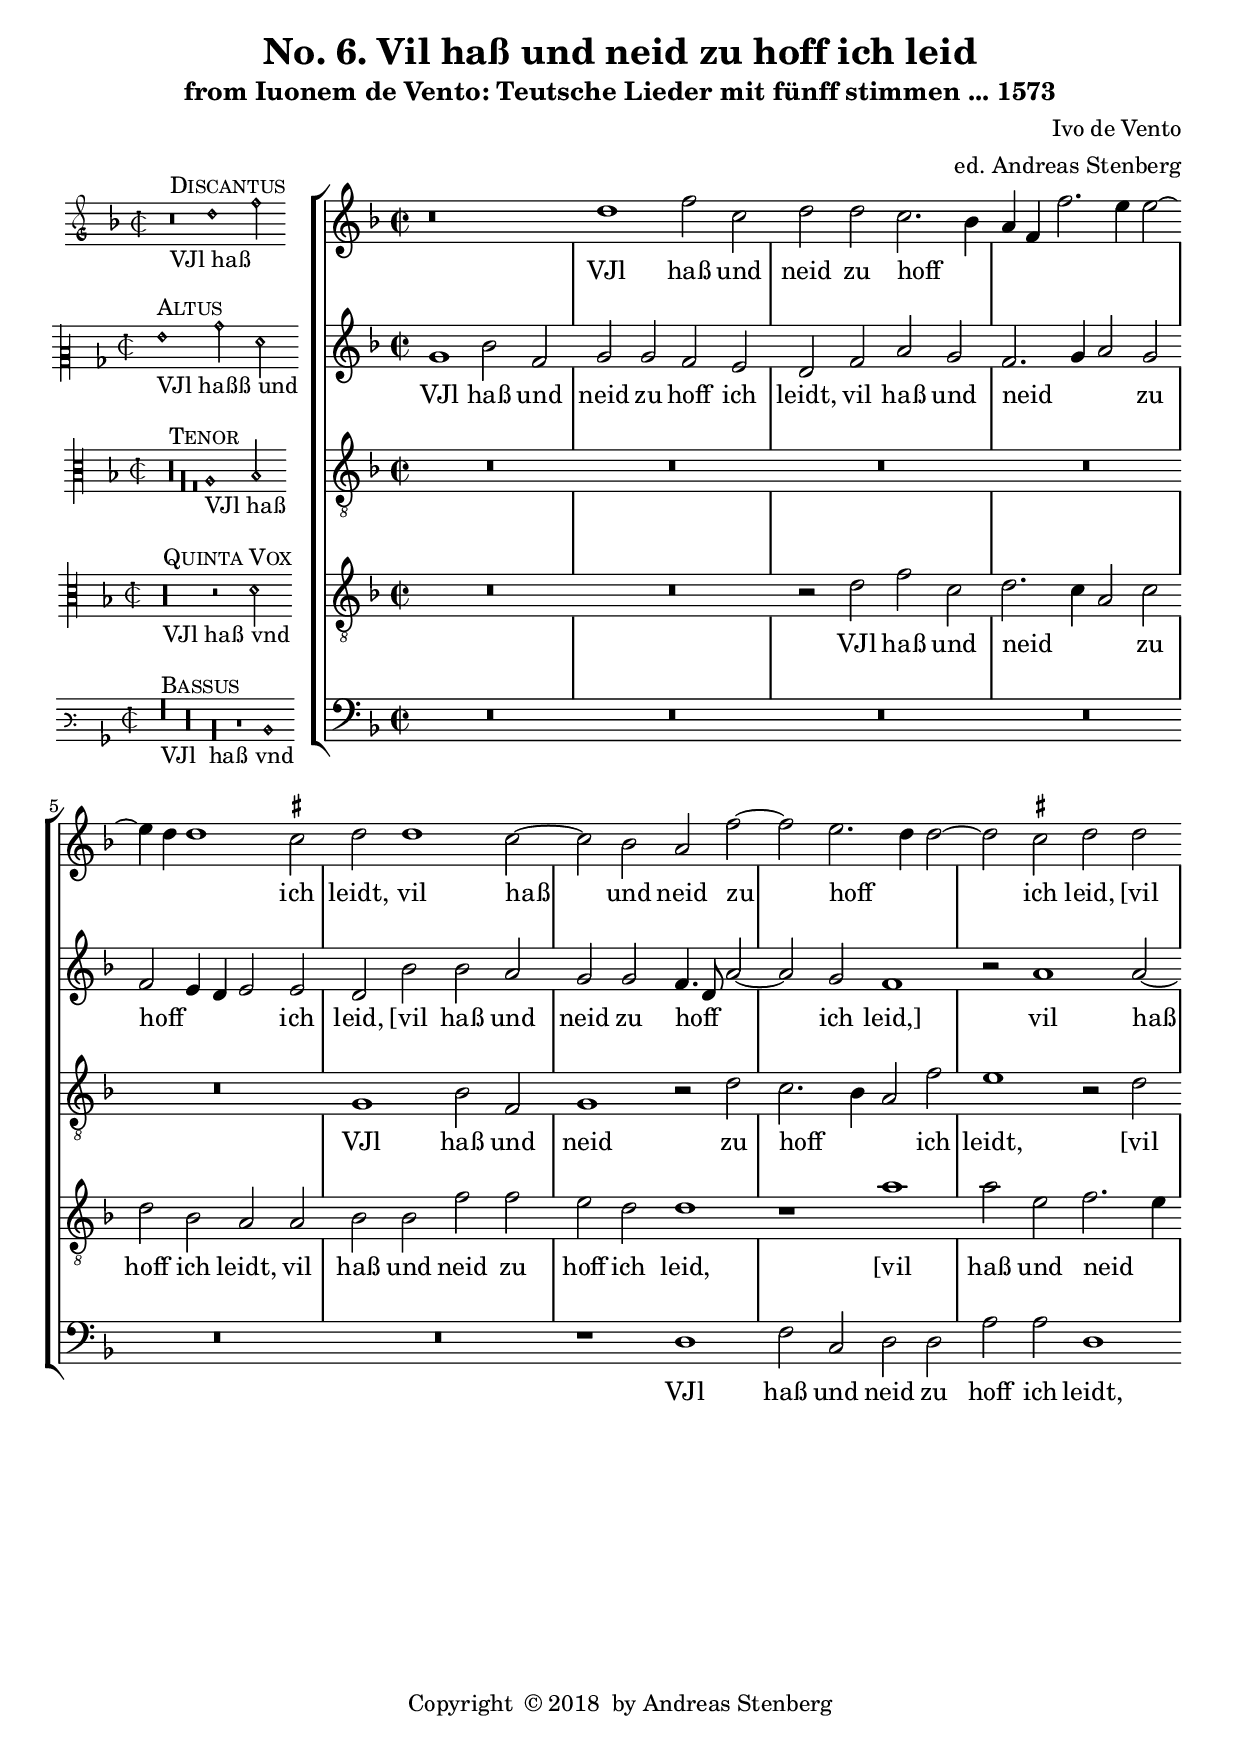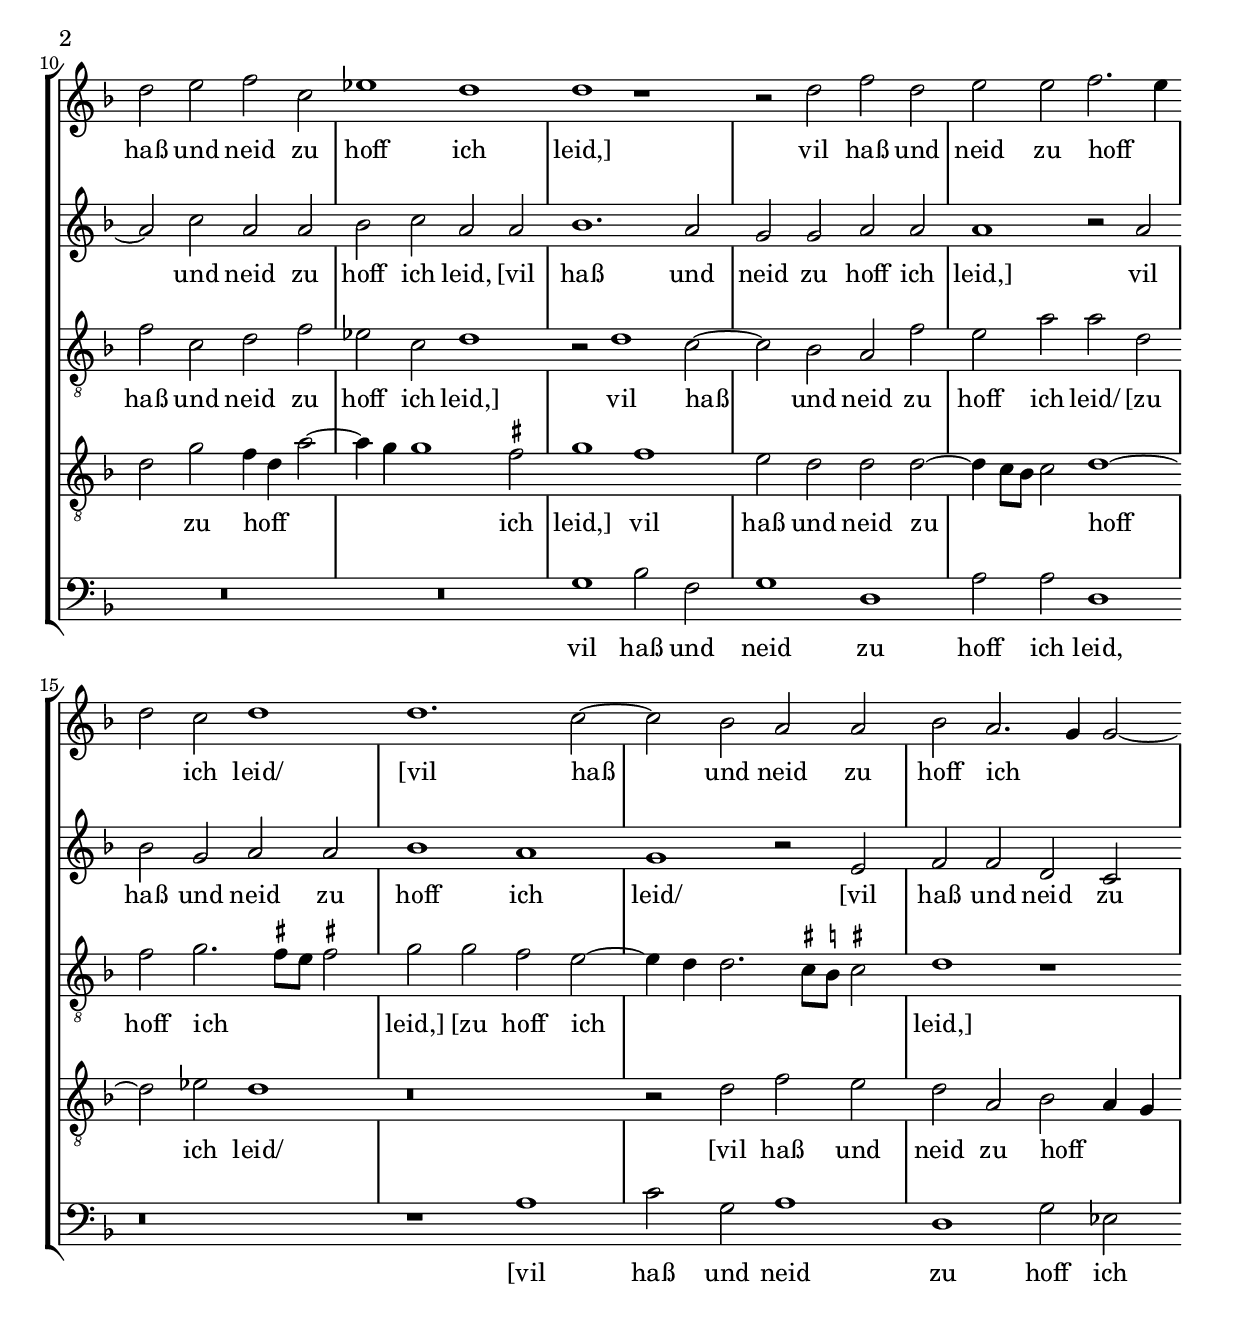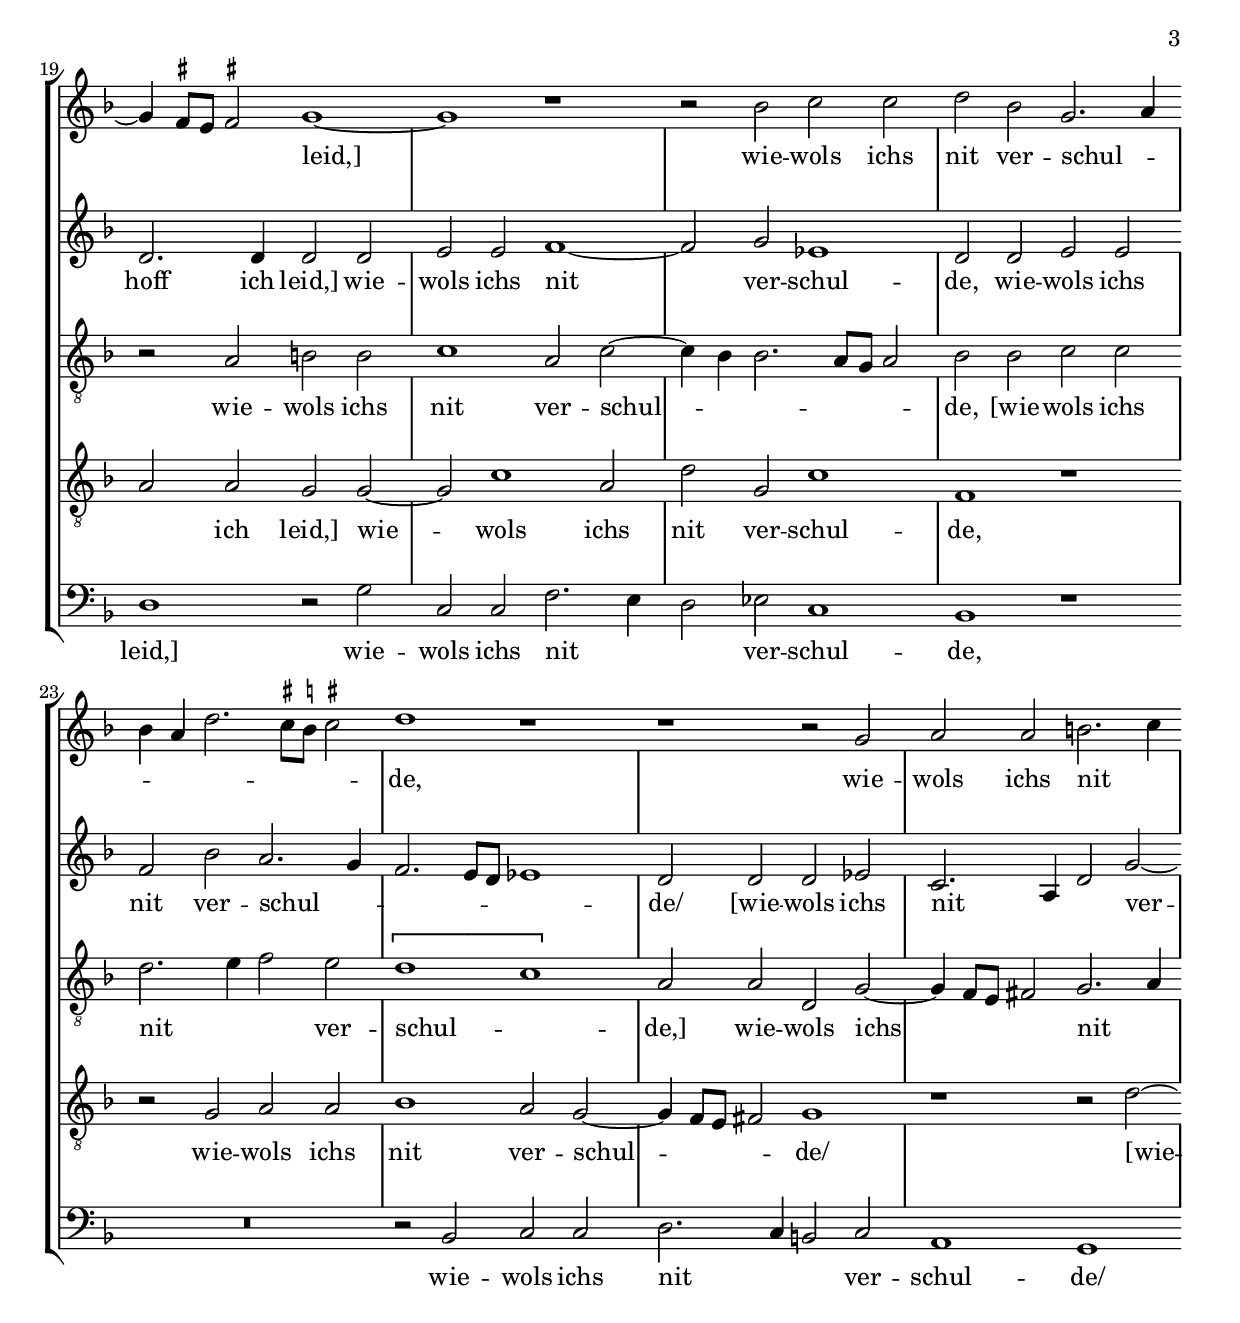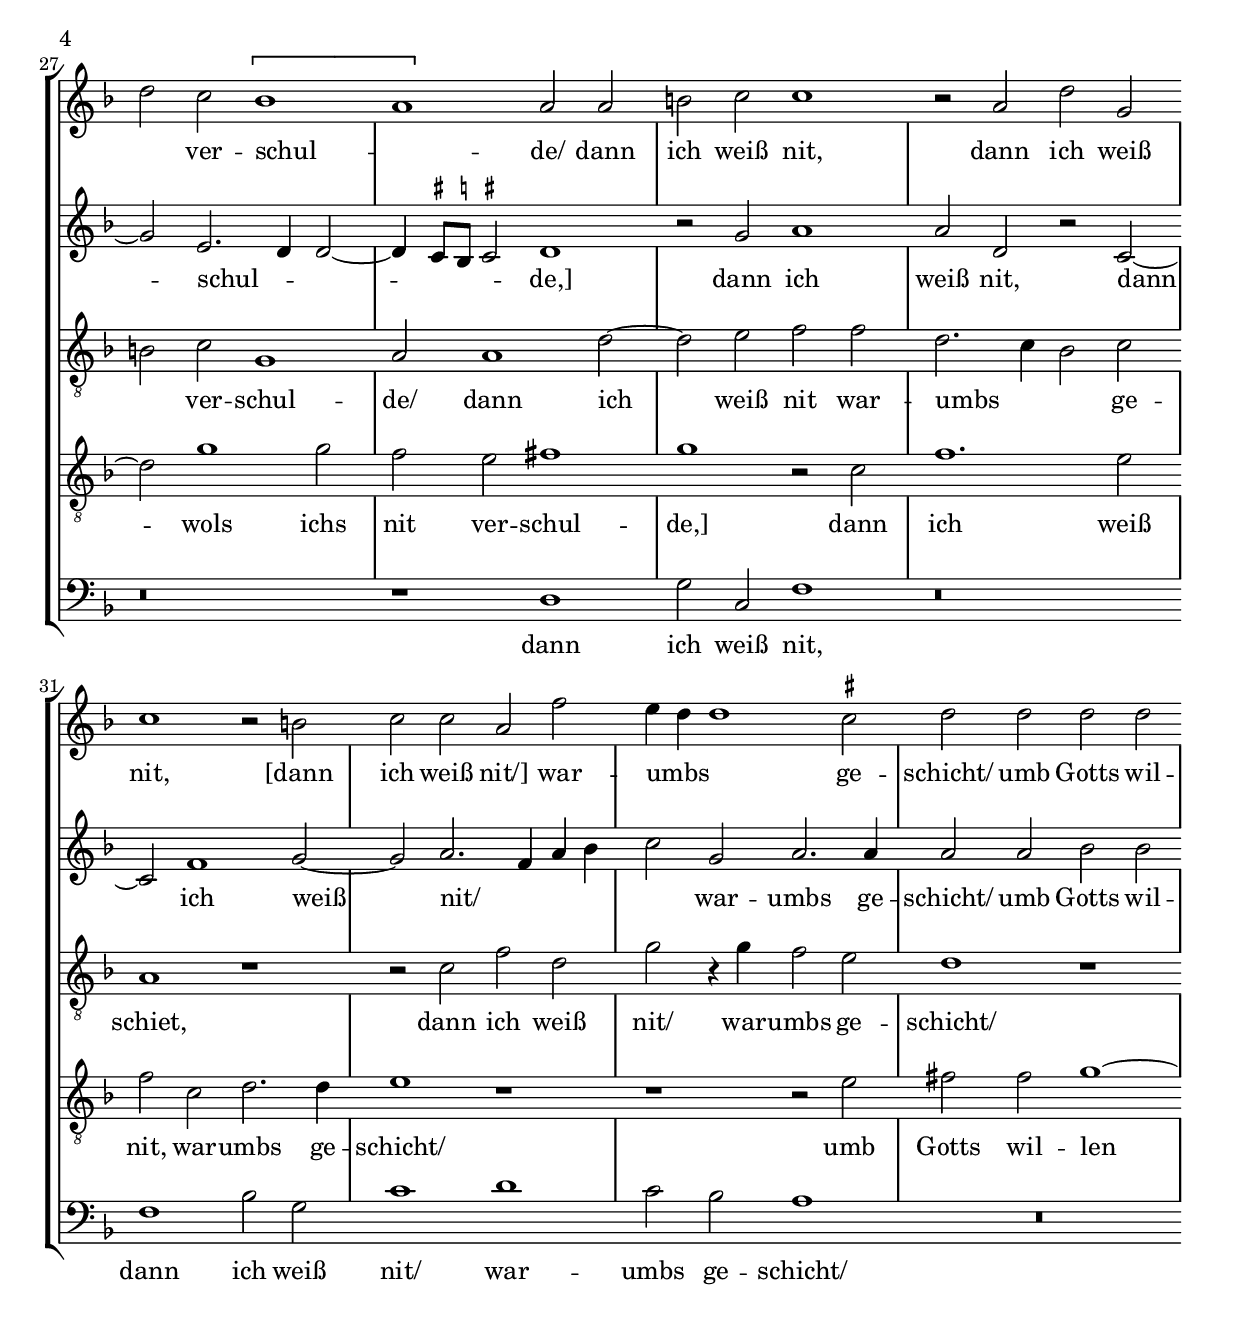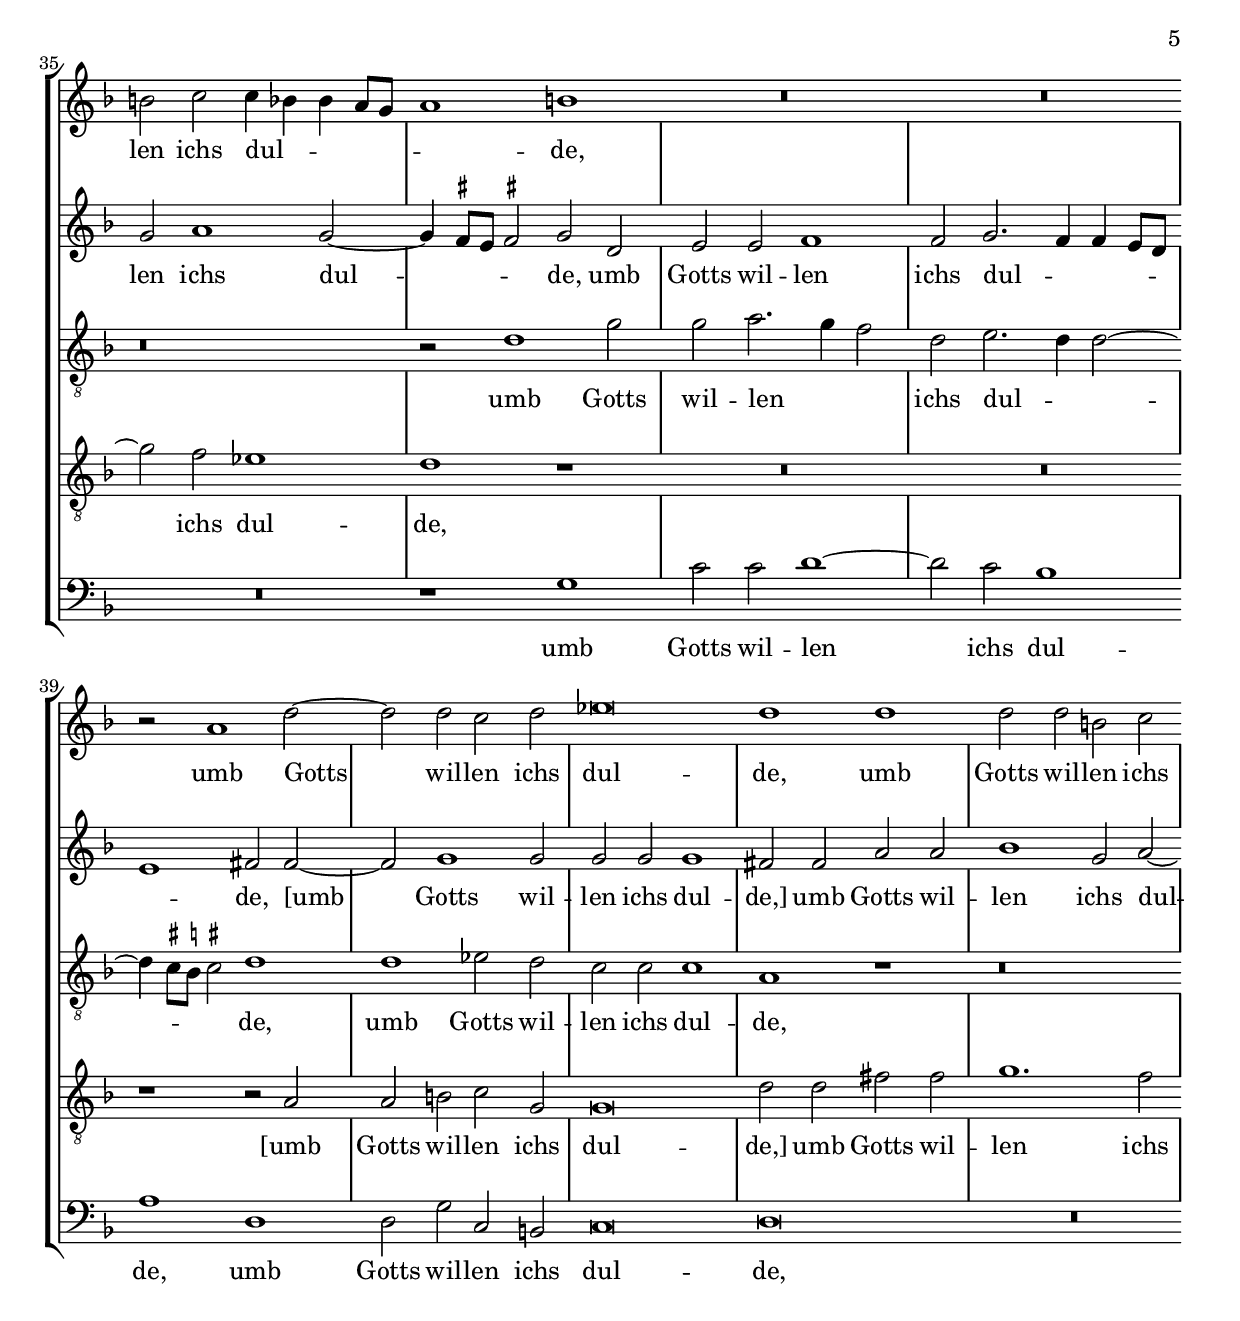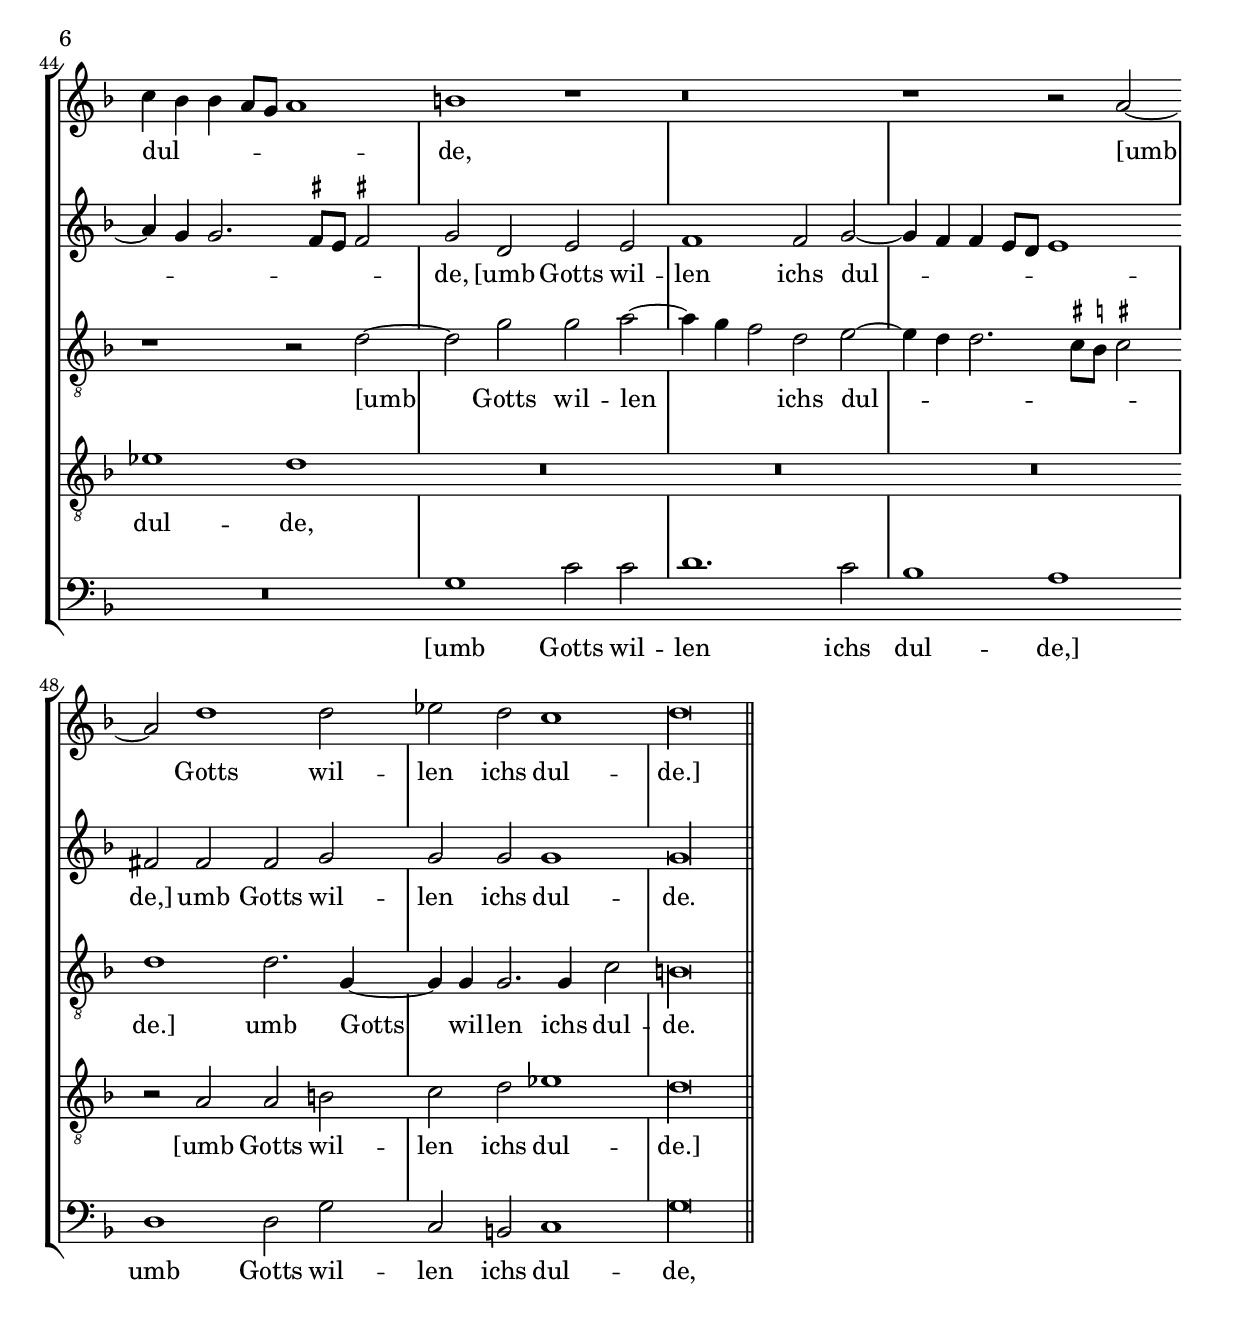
\version "2.18.0"
\include "deutsch.ly"
ficta = \once \set suggestAccidentals =##t
#(append! supported-clefs '(("mensural-f3" . ("clefs.mensural.f" 0 0))))
\header {
  title = "No. 6. Vil haß und neid zu hoff ich leid"
  subtitle = "from Iuonem de Vento: Teutsche Lieder mit fünff stimmen ... 1573"
  composer = "Ivo de Vento"
  arranger = "ed. Andreas Stenberg"
  poet = ""
  meter =""
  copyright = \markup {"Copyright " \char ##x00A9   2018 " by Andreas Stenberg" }
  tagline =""
}
global = {
  \key f \major
}

sopMusic = \relative c'' {

  \set Score.tempoHideNote = ##t
  \tempo 2 = 86
  \time 2/2
  \set Timing.measureLength = #(ly:make-moment 4/2)
  \override Staff.BarLine.transparent = ##t
  r\breve
  d1 f2 c2
  d2 d2 c2.\melisma b4
  a4 f4 f'2. e4 e2~
  e4 d4 d1\melismaEnd \ficta cis2				%% end of first line in orig.
  d2 d1 c2~
  c2 b2 a2 f'2~
  f2 e2.\melisma d4 d2~
  d2\melismaEnd \ficta cis2 d2 d2
  d2 e2 f2 c2						% end of second line
  es1 d1
  d1 r1
  r2 d2 f2 d2
  e2 e2 f2.\melisma e4
  d2\melismaEnd c2 d1
  d1. c2~
  c2 b2 a2 a2
  b2 a2.\melisma g4 g2~
  g4 \ficta fis8 e8 \ficta fis!2\melismaEnd				%% end of third line
  g1~
  g1 r1
  r2 b2 c2 c2
  d2 b2 g2.\melisma a4
  b4 a4 d2.  \ficta cis8 \ficta h8 \ficta cis!2\melismaEnd
  d1 r1
  r1 r2 g,2
  a2 a2 h2.\melisma c4					%% end of fourth line
  d2\melismaEnd c2 \[b1\melisma
  a1\]\melismaEnd a2 a2
  h2 c2 c1
  r2 a2 d2 g,2
  c1 r2 h2
  c2 c2 a2 f'2
  e4\melisma d4 d1\melismaEnd \ficta cis2			%% end of fifth line and first page
  d2 d2 d2 d2
  h2 c2 c4\melisma b4 b4 a8 g8
  a1\melismaEnd h1
  R\breve*2
  r2 a1 d2~
  d2 d2 c2 d2
  es\breve
  d1 d1							%% end of sixth line (first on second page)
  d2 d2 h2 c2
  c4\melisma b4 b4 a8 g8 a1\melismaEnd
  h1 r1
  r\breve
  r1 r2 a2~
  a2 d1 d2
  es2 d2 c1
  \cadenzaOn
  d\longa
  \revert Staff.BarLine.transparent
  \bar "||"
}
sopWords = \lyricmode {
  VJl haß und neid zu hoff ich leidt,
  vil haß und neid zu hoff ich leid,
  [vil haß und neid zu hoff ich leid,]
  vil haß und neid zu hoff ich leid/
  [vil haß und neid zu hoff ich leid,]
  wie -- wols ichs nit ver -- schul -- de,
  wie -- wols ichs nit ver -- schul -- de/
  dann ich weiß nit,
  dann ich weiß nit,
  [dann ich weiß nit/]
  war -- umbs ge -- schicht/
  umb Gotts wil -- len ichs dul -- de,
  umb Gotts wil -- len ichs dul -- de,
  umb Gotts wil -- len ichs dul -- de,
  [umb Gotts wil -- len ichs dul -- de.]
}
altoMusic = \relative c' {
  \override Staff.BarLine.transparent = ##t
  g'1 b2 f2
  g2 g2 f2 e2
  d2 f2 a2 g2
  f2.\melisma g4 a2\melismaEnd g2
  f2\melisma e4 d4		%% end of first line in orig
  e2\melismaEnd e2
  d2 b'2 b2 a2
  g2 g2  f4.\melisma d8 a'2~
  a2 \melismaEnd g2 f1
  r2 a1 a2~
  a2 c2				%% end of second line
  a2 a2
  b2 c2 a2 a2
  b1. a2
  g2 g2 a2 a2
  a1 r2 a2
  b2 g2 a2 a2
  b1 a1
  g1				%% end of third line
  r2 e2
  f2 f2 d2 c2
  d2. d4 d2 d2
  e2 e2 f1~
  f2 g2 es1
  d2 d2 e2 e2
  f2 b2				%% end of fourth  line
  a2.\melisma g4
  f2. e8 d8 es1\melismaEnd
  d2 d2 d2 es2
  c2.\melisma a4 d2\melismaEnd g2~
  g2 e2.\melisma d4 d2~
  d4 \ficta cis8 \ficta h8 \ficta cis!2\melismaEnd d1
  r2 g2 a1				%% end of fifth line and first page
  a2 d,2 r2 c2~
  c2 f1 g2~
  g2 a2.\melisma f4 a4 b4
  c2\melismaEnd g2 a2. a4
  a2 a2 b2 b2
  g2 a1 g2~\melisma
  g4 \ficta fis8 e8 \ficta fis!2\melismaEnd		%% end of sixth line (first on second page)
  g2 d2
  e2 e2 f1
  f2 g2.\melisma f4 f4 e8 d8
  e1\melismaEnd fis2 fis2~
  fis2 g1 g2
  g2 g2 g1
  fis2 fis2				%% end of sewenth line
  a2 a2
  b1 g2 a2~\melisma
  a4 g4 g2. \ficta fis8 e8 \ficta fis!2\melismaEnd
  g2 d2 e2 e2
  f1  f2 g2~\melisma
  g4 f4 f4 e8 d8 e1\melismaEnd	%% end of eight line
  fis2 fis2 fis2 g2
  g2 g2  g1
  \cadenzaOn
  g\longa
  \revert Staff.BarLine.transparent
}
altoWords = \lyricmode {
  VJl haß und neid zu hoff ich leidt,
  vil haß und neid zu hoff ich leid,
  [vil haß und neid zu hoff ich leid,]
  vil haß und neid zu hoff ich leid,
  [vil haß und neid zu hoff ich leid,]
  vil haß und neid zu hoff ich leid/
  [vil haß und neid zu hoff ich leid,]
  wie -- wols ichs nit ver -- schul -- de,
  wie -- wols ichs nit ver -- schul -- de/
  [wie -- wols ichs nit ver -- schul -- de,]
  dann ich weiß nit,
  dann ich weiß nit/
  war -- umbs ge -- schicht/
  umb Gotts wil -- len ichs dul -- de,
  umb Gotts wil -- len ichs dul -- de,
  [umb Gotts wil -- len ichs dul -- de,]
  umb Gotts wil -- len ichs dul -- de,
  [umb Gotts wil -- len ichs dul -- de,]
  umb Gotts wil -- len ichs dul -- de.
}
tenorMusic = \relative c' {
  \clef "treble_8"
  \override Staff.BarLine.transparent = ##t
  R\breve*5
  g1 b2 f2
  g1 r2 d'2
  c2.\melisma b4 a2\melismaEnd f'2
  e1 r2 d2
  f2 c2					%% end of first line in orig.
  d2 f2
  es2 c2 d1

  r2 d1 c2~
  c2 b2 a2 f'2
  e2 a2 a2 d,2
  f2 g2.\melisma \ficta fis8 e8 \ficta fis!2\melismaEnd %% end of second line
  g2 g2 f2 e2~\melisma
  e4 d4 d2. \ficta cis8 \ficta h8 \ficta cis!2\melismaEnd
  d1 r1
  r2 a2 h2 h2
  c1 a2 c2~\melisma
  c4 b4 b2. a8 g8 a2\melismaEnd
  b2 b2					%% end of third line
  c2 c2
  d2.\melisma e4 f2\melismaEnd e2
  \[d1\melisma c1\]\melismaEnd
  a2 a2 d,2 g2~\melisma
  g4 f8 e8 fis2\melismaEnd g2.\melisma a4
  h2\melismaEnd c2 g1
  a2 a1 d2~
  d2 e2					%% end of fourth line
  f2 f2
  d2.\melisma c4 b2\melismaEnd c2
  a1 r1
  r2 c2 f2 d2
  g2 r4 g4 f2 e2
  d1 r1
  r\breve
  r2 d1 g2				%% end of fifth line and first page
  g2 a2.\melisma g4 f2\melismaEnd
  d2 e2.\melisma d4 d2~
  d4 \ficta cis8 \ficta h8 \ficta cis!2\melismaEnd d1
  d1 es2 d2
  c2 c2 c1
  a1 r1
  r\breve
  r1 r2 d2~
  d2 g2					%% end of sixth line and first on second page
  g2 a2~\melisma
  a4 g4 f2\melismaEnd d2 e2~\melisma
  e4 d4 d2. \ficta cis8 \ficta h8 \ficta cis!2\melismaEnd
  d1 d2. g,4~
  g4 g4 g2. g4 c2
  \cadenzaOn
  h\longa
  \revert Staff.BarLine.transparent
}
tenorWords = \lyricmode {
  VJl haß und neid zu hoff ich leidt,
  [vil haß und neid zu hoff ich leid,]
  vil haß und neid zu hoff ich leid/
  [zu hoff ich leid,]
  [zu hoff ich leid,]
  wie -- wols ichs nit ver -- schul -- de,
  [wie -- wols ichs nit ver -- schul -- de,]
  wie -- wols ichs nit ver -- schul -- de/
  dann ich weiß nit war -- umbs ge -- schiet,
  dann ich weiß nit/
  war -- umbs ge -- schicht/
  umb Gotts wil -- len ichs dul -- de,
  umb Gotts wil -- len ichs dul -- de,
  [umb Gotts wil -- len ichs dul -- de.]
  umb Gotts wil -- len ichs dul -- de.
}
tenorIIMusic = \relative c' {
  \clef "treble_8"
  \override Staff.BarLine.transparent = ##t
  R\breve*2
  r2 d2 f2 c2
  d2.\melisma c4 a2\melismaEnd c2
  d2 b2 a2 a2
  b2 b2					%% end of first line in orig.
  f'2 f2
  e2 d2 d1
  r1 a'1
  a2 e2 f2.\melisma e4
  d2\melismaEnd g2 f4\melisma d4 a'2~
  a4 g4 g1\melismaEnd \ficta fis2		%% end of second line
  g1 f1
  e2 d2 d2 d2~\melisma
  d4 c8 b8 c2\melismaEnd d1~
  d2 es2 d1
  r\breve
  r2 d2 f2 e2
  d2 a2 b2\melisma a4 g4		%% end of third line
  a2\melismaEnd a2 g2  g2~
  g2 c1 a2
  d2 g,2 c1
  f,1 r1
  r2 g2 a2 a2
  b1 a2 g2~\melisma
  g4 f8 e8 fis2\melismaEnd g1		%% end of fourth line
  r1 r2 d'2~
  d2  g1 g2
  f2 e2 fis1
  g1 r2 c,2
  f1. e2
  f2 c2 d2. d4
  e1 r1
  r1 r2 e2				%% end of fifth line and first page
  fis2 fis2 g1~
  g2 f2 es1
  d1 r1
  R\breve*2
  r1 r2 a2
  a2 h2 c2 g2
  g\breve
  d'2 d2				%% end of sixth line (first on second page)
  fis2 fis2
  g1. f2
  es1 d1
  R\breve*3
  r2 a2 a2 h2
  c2 d2 es1
  \cadenzaOn
  d\longa
  \revert Staff.BarLine.transparent
}
tenorIIWords = \lyricmode {
  VJl haß und neid zu hoff ich leidt,
  vil haß und neid zu hoff ich leid,
  [vil haß und neid zu hoff ich leid,]
  vil haß und neid zu hoff ich leid/
  [vil haß und neid zu hoff ich leid,]
  wie -- wols ichs nit ver -- schul -- de,
  wie -- wols ichs nit ver -- schul -- de/
  [wie -- wols ichs nit ver -- schul -- de,]
  dann ich weiß nit,
  war -- umbs ge -- schicht/
  umb Gotts wil -- len ichs dul -- de,
  [umb Gotts wil -- len ichs dul -- de,]
  umb Gotts wil -- len ichs dul -- de,
  [umb Gotts wil -- len ichs dul -- de.]
}
bassMusic = \relative c {
  \override Staff.BarLine.transparent = ##t
  R\breve*6
  r1 d1
  f2 c2 d2 d2
  a'2 a2 d,1
  R\breve*2
  g1 b2 f2
  g1 d1					%% end of first line in orig.
  a'2 a2 d,1
  r\breve
  r1 a'1
  c2 g2 a1
  d,1 g2 es2
  d1 r2 g2
  c,2 c2 				%% end of second line
  f2.\melisma e4
  d2\melismaEnd es2 c1
  b1 r1
  R\breve
  r2 b2 c2 c2
  d2.\melisma c4 h2\melismaEnd c2
  a1 g1
  r\breve
  r1 d'1
  g2 c,2 f1				%% end of third line
  r\breve
  f1 b2 g2
  c1 d1
  c2 b2 a1
  R\breve*2
  r1 g1
  c2 c2 d1~
  d2 c2 b1
  a1 d,1
  d2 g2 c,2 h2				%% end of fourth line
  c\breve
  d\breve
  R\breve*2
  g1 c2 c2
  d1. c2
  b1 a1
  d,1 d2 g2
  c,2 h2 c1
  \cadenzaOn
  g'\longa
  \revert Staff.BarLine.transparent
}
bassWords = \lyricmode {
  VJl haß und neid zu hoff ich leidt,
  vil haß und neid zu hoff ich leid,
  [vil haß und neid zu hoff ich leid,]
  wie -- wols ichs nit ver -- schul -- de,
  wie -- wols ichs nit ver -- schul -- de/
  dann ich weiß nit,
  dann ich weiß nit/
  war -- umbs ge -- schicht/
  umb Gotts wil -- len ichs dul -- de,
  umb Gotts wil -- len ichs dul -- de,
  [umb Gotts wil -- len ichs dul -- de,]
  umb Gotts wil -- len ichs dul -- de,
  [umb Gotts wil -- len ichs dul -- de,]
  umb Gotts wil -- len ichs dul -- de.
}
incipitDiscantus = \markup {
  \score {
    {
      %      \set Staff.instrumentName = #"Tenor "
      \override NoteHead.style = #'neomensural
      \override Rest.style = #'neomensural
      \override Staff.TimeSignature.style = #'mensural
      \cadenzaOn
      \clef "petrucci-g"
      \key f \major
      \time 2/2

      r\breve ^\markup { \smallCaps"Discantus"} _"VJl haß"
      d''1 f''2
    }
    \layout {
      \context {
        \Voice
        \remove "Ligature_bracket_engraver"
        \consists "Mensural_ligature_engraver"
      }
      line-width = 4.5\cm
    }
  }
}


incipitAltus = \markup {
  \score {
    {
      %      \set Staff.instrumentName = #"Tenor "
      \override NoteHead.style = #'neomensural
      \override Rest.style = #'neomensural
      \override Staff.TimeSignature.style = #'mensural
      \cadenzaOn
      \clef "petrucci-c2"
      \key f \major
      \time 2/2
      g'1^\markup \smallCaps"Altus"_"VJl haßß und"
      b'2 f'2
    }
    \layout {
      \context {
        \Voice
        \remove "Ligature_bracket_engraver"
        \consists "Mensural_ligature_engraver"
      }
      line-width = 4.5\cm
    }
  }
}


incipitTenor = \markup {
  \score {
    {
      %      \set Staff.instrumentName = #"Tenor "
      \override NoteHead.style = #'neomensural
      \override Rest.style = #'neomensural
      \override Staff.TimeSignature.style = #'mensural
      \cadenzaOn
      \clef "petrucci-c3"
      \key f \major
      \time 2/2
      r\longa^\markup \smallCaps"Tenor"
      a\longa\rest f\breve\rest a1_"VJl haß" b2
    }
    \layout {
      \context {
        \Voice
        \remove "Ligature_bracket_engraver"
        \consists "Mensural_ligature_engraver"
      }
      line-width = 5.0\cm
    }
  }
}
incipitTenorII = \markup {
  \score {
    {
      %      \set Staff.instrumentName = #"Tenor "
      \override NoteHead.style = #'neomensural
      \override Rest.style = #'neomensural
      \override Staff.TimeSignature.style = #'mensural
      \cadenzaOn
      \clef "petrucci-c3"
      \key f \major
      \time 2/2
      r\longa ^\markup \smallCaps"Quinta Vox" _"VJl haß vnd"
      r2 d'2
    }
    \layout {
      \context {
        \Voice
        \remove "Ligature_bracket_engraver"
        \consists "Mensural_ligature_engraver"
      }
      line-width = 5.0\cm
    }
  }
}

incipitBassus = \markup {
  \score {
    {
      %      \set Staff.instrumentName = #"Tenor "
      \override NoteHead.style = #'neomensural
      \override Rest.style = #'neomensural
      \override Staff.TimeSignature.style = #'mensural
      \cadenzaOn
      \clef "mensural-f3"
      \key f \major
      \time 2/2
      a\longa\rest^\markup \smallCaps"Bassus"_"VJl  haß vnd"
      f\longa\rest
      d\longa\rest
      d1\rest d1
    }
    \layout {
      \context {
        \Voice
        \remove "Ligature_bracket_engraver"
        \consists "Mensural_ligature_engraver"
      }
      line-width = 4.5\cm
    }
  }
}

%% for print
\score {
  <<
    \new StaffGroup \with {
      \override VerticalAxisGroup.staff-staff-spacing = #'((basic-distance . 12))
    } <<
      \new Staff = treble <<
        \set Staff.instrumentName = \incipitDiscantus
        \new Voice = "sopranos" {
          \set  Staff.midiInstrument ="choir aahs"
          %	\voiceOne
          << \global \sopMusic >>
        }
      >>
      \new Lyrics = sopranos { s1 }

      \new Staff = "medius" <<
        \set Staff.instrumentName = \incipitAltus

        \new Voice = "altos" {
          %	\voiceTwo
          \set  Staff.midiInstrument ="choir aahs"
          << \global \altoMusic >>
        }
      >>

      \new Lyrics = "altos" { s1 }
      \new Staff = tenors <<
        \set Staff.instrumentName = \incipitTenor

        \clef "treble"
        \new Voice = "tenors" {
          \set  Staff.midiInstrument ="choir aahs"
          %	\voiceOne
          << \global \tenorMusic >>
        }
      >>
      \new Lyrics = "tenors" { s1 }

      \new Staff = tenorsII <<
        \set Staff.instrumentName = \incipitTenorII

        \clef "treble"
        \new Voice = "tenorsII" {
          \set  Staff.midiInstrument ="choir aahs"
          %	\voiceOne
          << \global \tenorIIMusic >>
        }
      >>
      \new Lyrics = "tenorsII" { s1 }

      \new Staff ="basses" {
        \set Staff.instrumentName = \incipitBassus

        \new Voice = "basses" {
          \set  Staff.midiInstrument ="choir aahs"
          \clef "bass"
          %	\voiceTwo
          << \global \bassMusic >>
        }
      }
    >>
    \new Lyrics = basses { s1 }

    \context Lyrics = sopranos \lyricsto sopranos \sopWords
    \context Lyrics = altos \lyricsto altos \altoWords
    \context Lyrics = tenors \lyricsto tenors \tenorWords
    \context Lyrics = tenorsII \lyricsto tenorsII \tenorIIWords
    \context Lyrics = basses \lyricsto basses \bassWords
  >>
  \layout {
    \context {
      \Score
      % no bars in staves
      %      \override BarLine.transparent = ##t

    }
    % the next three instructions keep the lyrics between the bar lines
    \context {
      \Lyrics
      \consists "Bar_engraver"
      \override BarLine.transparent = ##t
    }
    \context {
      \StaffGroup
      \consists "Separating_line_group_engraver"
    }
    \context {
      \Voice
      % no slurs
      \override Slur.transparent = ##t
      % Comment in the below "\remove" command to allow line
      % breaking also at those barlines where a note overlaps
      % into the next bar.  The command is commented out in this
      % short example score, but especially for large scores, you
      % will typically yield better line breaking and thus improve
      % overall spacing if you comment in the following command.
      %\remove "Forbid_line_break_engraver"
    }
    indent = 4.5\cm
  }

}
%% for midi
\score {
  <<
    \new StaffGroup \with {
      \override VerticalAxisGroup.staff-staff-spacing = #'((basic-distance . 12))
    } <<
      \new Staff = treble <<
        \set Staff.instrumentName = \incipitDiscantus
        \new Voice = "sopranos" {
          \set  Staff.midiInstrument ="choir aahs"
          %	\voiceOne
          << \global \sopMusic >>
        }
      >>
      \new Lyrics = sopranos { s1 }

      \new Staff = "medius" <<
        \set Staff.instrumentName = \incipitAltus

        \new Voice = "altos" {
          %	\voiceTwo
          \set  Staff.midiInstrument ="choir aahs"
          << \global \altoMusic >>
        }
      >>

      \new Lyrics = "altos" { s1 }
      \new Staff = tenors <<
        \set Staff.instrumentName = \incipitTenor

        \clef "treble"
        \new Voice = "tenors" {
          \set  Staff.midiInstrument ="choir aahs"
          %	\voiceOne
          << \global \tenorMusic >>
        }
      >>
      \new Lyrics = "tenors" { s1 }

      \new Staff = tenorsII <<
        \set Staff.instrumentName = \incipitTenorII

        \clef "treble"
        \new Voice = "tenorsII" {
          \set  Staff.midiInstrument ="choir aahs"
          %	\voiceOne
          << \global \tenorIIMusic >>
        }
      >>
      \new Lyrics = "tenorsII" { s1 }

      \new Staff ="basses" {
        \set Staff.instrumentName = \incipitBassus

        \new Voice = "basses" {
          \set  Staff.midiInstrument ="choir aahs"
          \clef "bass"
          %	\voiceTwo
          << \global \bassMusic >>
        }
      }
    >>
    \new Lyrics = basses { s1 }

    \context Lyrics = sopranos \lyricsto sopranos \sopWords
    \context Lyrics = altos \lyricsto altos \altoWords
    \context Lyrics = tenors \lyricsto tenors \tenorWords
    \context Lyrics = tenorsII \lyricsto tenorsII \tenorIIWords
    \context Lyrics = basses \lyricsto basses \bassWords
  >>

  \midi {}
}
\paper {
  ragged-bottom = ##t
  ragged-last-bottom = ##t
  ragged-last = ##t
}

%{
convert-ly.py (GNU LilyPond) 2.18.2  convert-ly.py: Processing `'...
Applying conversion: 2.15.7, 2.15.9, 2.15.10, 2.15.16, 2.15.17,
2.15.18, 2.15.19, 2.15.20, 2.15.25, 2.15.32, 2.15.39, 2.15.40,
2.15.42, 2.15.43, 2.16.0, 2.17.0, 2.17.4, 2.17.5, 2.17.6, 2.17.11,
2.17.14, 2.17.15, 2.17.18, 2.17.19, 2.17.20, 2.17.25, 2.17.27,
2.17.29, 2.17.97, 2.18.0
%}
